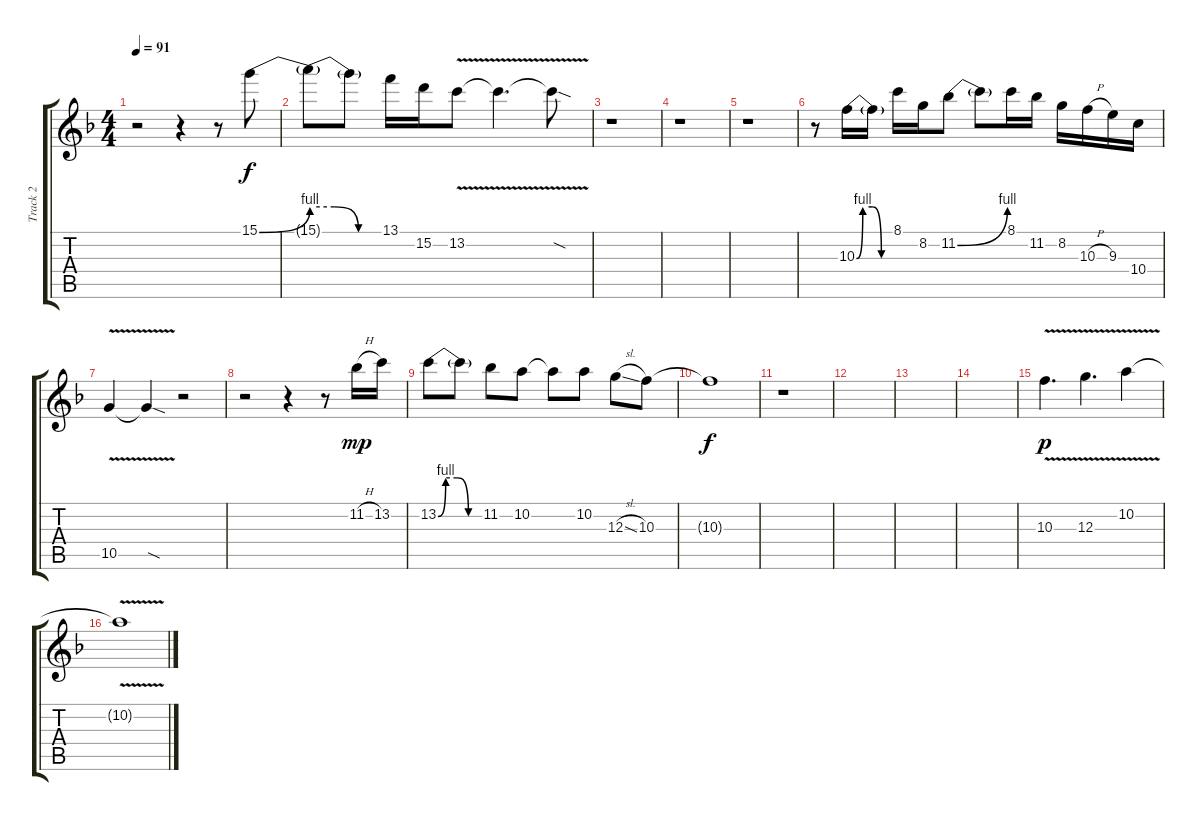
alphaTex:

\track ("Track 2" "Track 2") {instrument distortionguitar}
\staff {score tabs}
\tuning (E4 B3 G3 D3 A2 E2) {hide}
\ts (4 4)
\tempo 91
\clef g2
\ks f
r.2{dy f} r.4 r.8 15.1{be (bend 0 0 60 4)}.8 |
15.1{be (custom 0 4 20 4 40 0 60 0) t}.8 15.1{t}.8 13.1.16 15.2.16 13.2{v}.8 13.2{v t}.4{d} 13.2{sod t}.8 |
r.1 |
r.1 |
r.1 |
r.8 10.3{be (custom 0 0 10 4 25 4 40 0 60 0)}.16 10.3{t}.16 8.1.16 8.2.16 11.2{be (bend 0 0 60 4)}.8 11.2{t}.8 8.1.16 11.2.16 8.2.16 10.3{h}.16 9.3.16 10.4.16 |
10.5{v}.4 10.5{sod t}.4 r.2 |
r.2 r.4 r.8 11.2{h}.16{dy mp} 13.2.16 |
13.2{be (custom 0 0 10 4 25 4 40 0 60 0)}.8 13.2{t}.8 11.2.8 10.2.8 10.2{t}.8 10.2.8 12.3{sl}.8 10.3.8 |
10.3{t}.1{dy f} |
r.1 |
|
|
|
10.3{v}.4{d dy p} 12.3{v}.4{d} 10.2{v}.4 |
10.2{v t}.1
